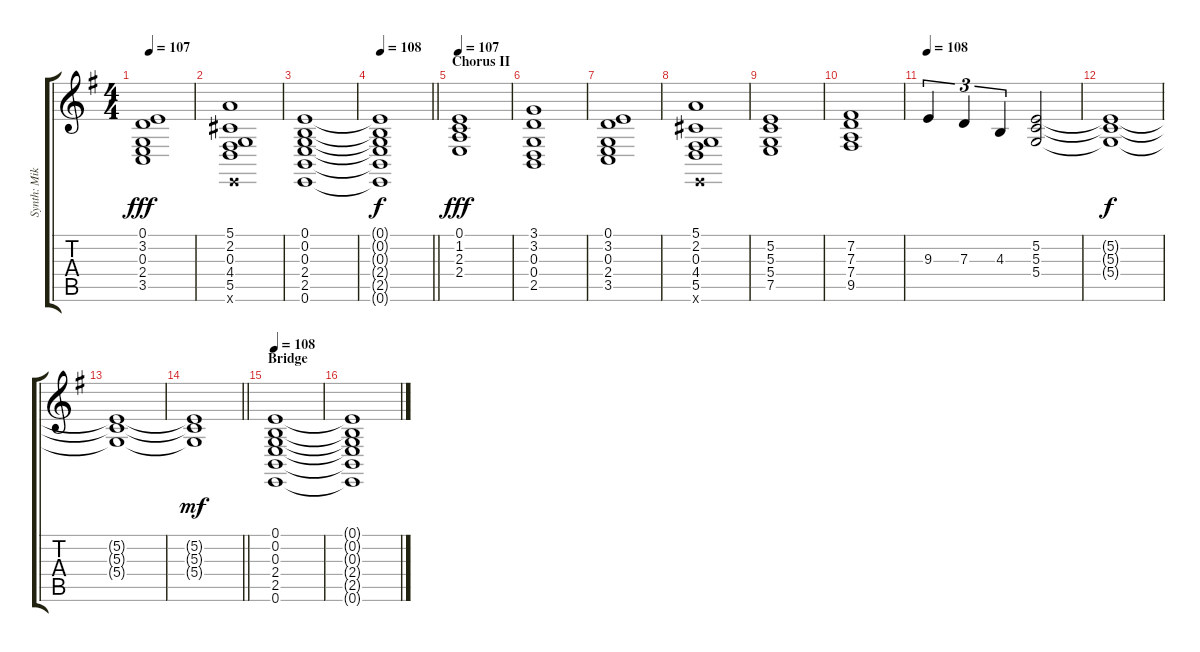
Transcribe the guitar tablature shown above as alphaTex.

\track ("Synth: Mike" "Synth: Mik") {instrument stringensemble1}
\staff {score tabs}
\tuning (E4 B3 G3 D3 A2 E2) {hide}
\ts (4 4)
\tempo 107
\clef g2
\ks g
(0.1 3.2 0.3 2.4 3.5).1{dy fff} |
(5.1 2.2 0.3 4.4 5.5 0.6{x}).1 |
(0.1 0.2 0.3 2.4 2.5 0.6).1 |
\tempo (108 0.03125)
\barLineRight lightlight
(0.1{t} 0.2{t} 0.3{t} 2.4{t} 2.5{t} 0.6{t}).1{dy f} |
\section ("" "Chorus II")
\tempo 107
(0.1 1.2 2.3 2.4).1{dy fff} |
(3.1 3.2 0.3 0.4 2.5).1 |
(0.1 3.2 0.3 2.4 3.5).1 |
(5.1 2.2 0.3 4.4 5.5 0.6{x}).1 |
(5.2 5.3 5.4 7.5).1 |
(7.2 7.3 7.4 9.5).1 |
\tempo 108
9.3.4{tu (3 2)} 7.3.4{tu (3 2)} 4.3.4{tu (3 2)} (5.2 5.3 5.4).2 |
(5.2{t} 5.3{t} 5.4{t}).1{dy f} |
(5.2{t} 5.3{t} 5.4{t}).1 |
\barLineRight lightlight
(5.2{t} 5.3{t} 5.4{t}).1{dy mf} |
\section ("" "Bridge")
\tempo 108
(0.1 0.2 0.3 2.4 2.5 0.6).1 |
(0.1{t} 0.2{t} 0.3{t} 2.4{t} 2.5{t} 0.6{t}).1
